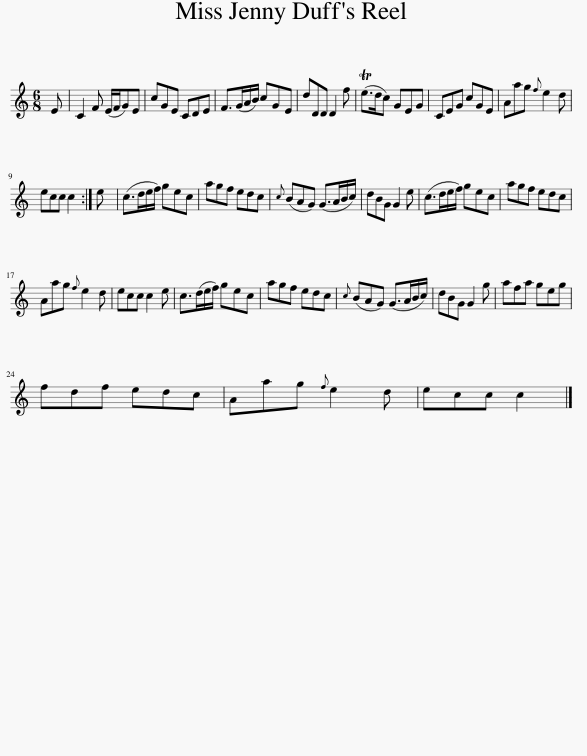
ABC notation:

X:1
L:1/8
M:6/8
I:linebreak $
K:C
V:1 treble
V:1
 E | C2 F (E/F/G)E | cGE CDE | F>(GA/B/) cGE | dDD D2 f | %5
 (Te>dc) GEG | CEG cGE | Aag{f} e2 d |$ ecc c2 :| e | %10
 (c>de/f/) gec | agf edc |{c} (BAG) (G>AB/c/) | dBG G2 e | (c>de/f/) gec | %15
 agf edc |$ Aag{f} e2 d | ecc c2 e | c>(de/f/) gec | agf edc | %20
{c} (BAG) (G>AB/c/) | dBG G2 g | afa geg |$ fdf edc | Aag{f} e2 d | %25
 ecc c2 |] %26
